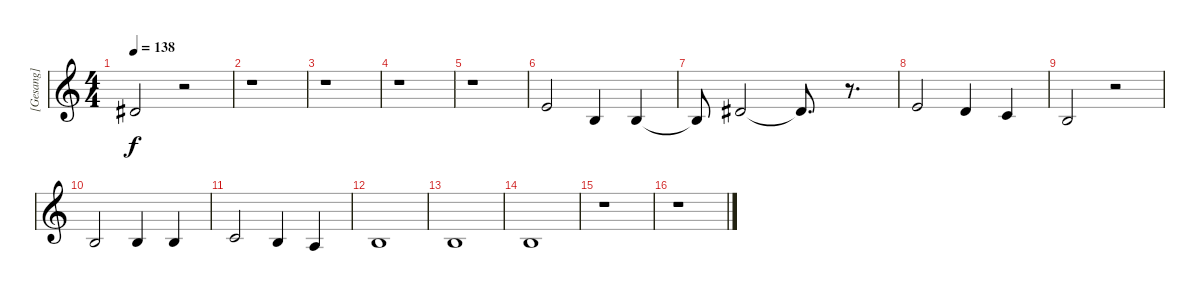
\track ("[Gesang]" "[Gesang]") {instrument choiraahs}
\staff {score}
\tuning (E4 B3 G3 D3 A2 E2) {hide}
\ts (4 4)
\tempo 138
\clef g2
\ks c
4.2.2{dy f} r.2 |
r.1 |
r.1 |
r.1 |
r.1 |
5.2.2 0.2.4 0.2.4 |
0.2{t}.8 4.2.2 4.2{t}.8{d} r.8{d} |
5.2.2 3.2.4 1.2.4 |
4.3.2 r.2 |
4.3.2 4.3.4 4.3.4 |
5.3.2 4.3.4 2.3.4 |
4.3.1 |
4.3.1 |
4.3.1 |
r.1 |
r.1
